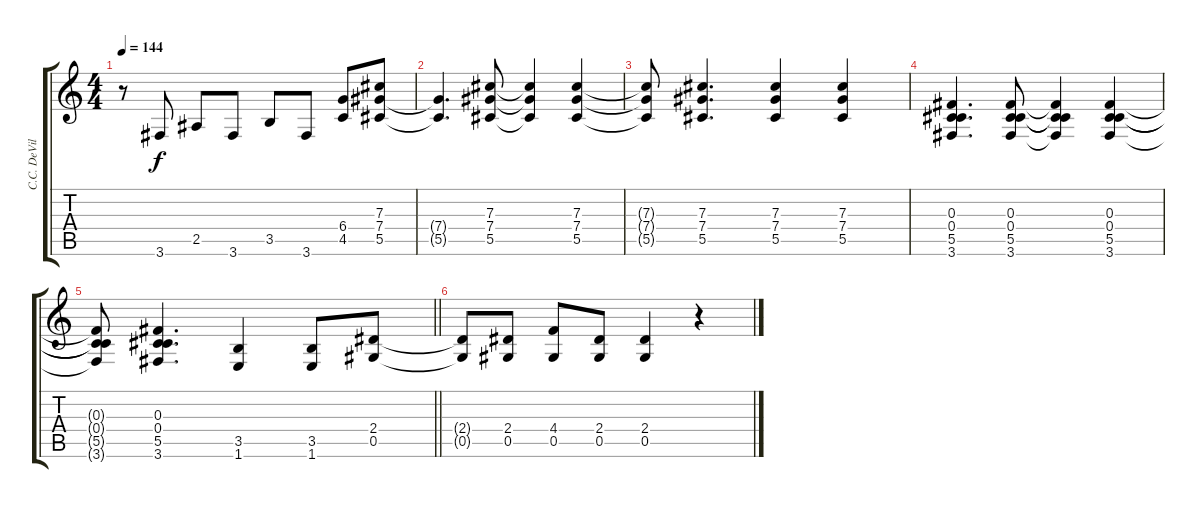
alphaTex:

\track ("C.C. DeVille - Rhytm Guitar I" "C.C. DeVil") {instrument distortionguitar}
\staff {score tabs}
\tuning (Eb4 Bb3 Gb3 Db3 Ab2 Eb2) {hide}
\ts (4 4)
\tempo 144
\clef g2
\ks c
r.8{dy f} 3.6.8 2.5.8 3.6.8 3.5.8 3.6.8 (6.4 4.5).8 (7.3 7.4 5.5).8 |
(7.4{t} 5.5{t}).4{d} (7.3 7.4 5.5).8 (7.3{t} 7.4{t} 5.5{t}).4 (7.3 7.4 5.5).4 |
(7.3{t} 7.4{t} 5.5{t}).8 (7.3 7.4 5.5).4{d} (7.3 7.4 5.5).4 (7.3 7.4 5.5).4 |
(0.3 0.4 5.5 3.6).4{d} (0.3 0.4 5.5 3.6).8 (0.3{t} 0.4{t} 5.5{t} 3.6{t}).4 (0.3 0.4 5.5 3.6).4 |
\barLineRight lightlight
(0.3{t} 0.4{t} 5.5{t} 3.6{t}).8 (0.3 0.4 5.5 3.6).4{d} (3.5 1.6).4 (3.5 1.6).8 (2.4 0.5).8 |
(2.4{t} 0.5{t}).8 (2.4 0.5).8 (4.4 0.5).8 (2.4 0.5).8 (2.4 0.5).4 r.4
